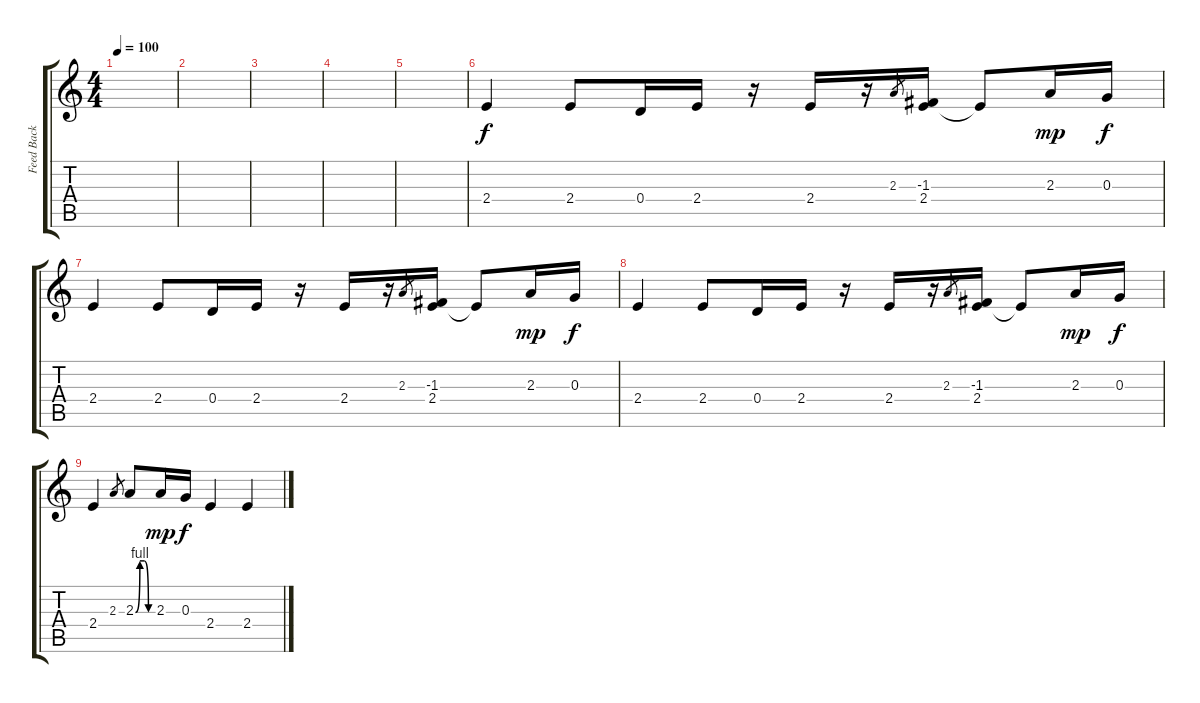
\track ("Feed Back" "Feed Back") {instrument guitarharmonics}
\staff {score tabs}
\tuning (E4 B3 G3 D3 A2 E2) {hide}
\ts (4 4)
\tempo 100
\clef g2
\ks c
|
|
|
|
|
2.4.4 2.4.8 0.4.16 2.4.16 r.16 2.4.16 r.16 2.3.8{gr} (-1.3 2.4).16 2.4{t}.8 2.3.16{dy mp} 0.3.16{dy f} |
2.4.4 2.4.8 0.4.16 2.4.16 r.16 2.4.16 r.16 2.3.8{gr} (-1.3 2.4).16 2.4{t}.8 2.3.16{dy mp} 0.3.16{dy f} |
2.4.4 2.4.8 0.4.16 2.4.16 r.16 2.4.16 r.16 2.3.8{gr} (-1.3 2.4).16 2.4{t}.8 2.3.16{dy mp} 0.3.16{dy f} |
2.4.4 2.3.8{gr} 2.3{be (custom 0 0 15 4 30 4 45 0 60 0)}.8 2.3.16{dy mp} 0.3.16{dy f} 2.4.4 2.4.4
